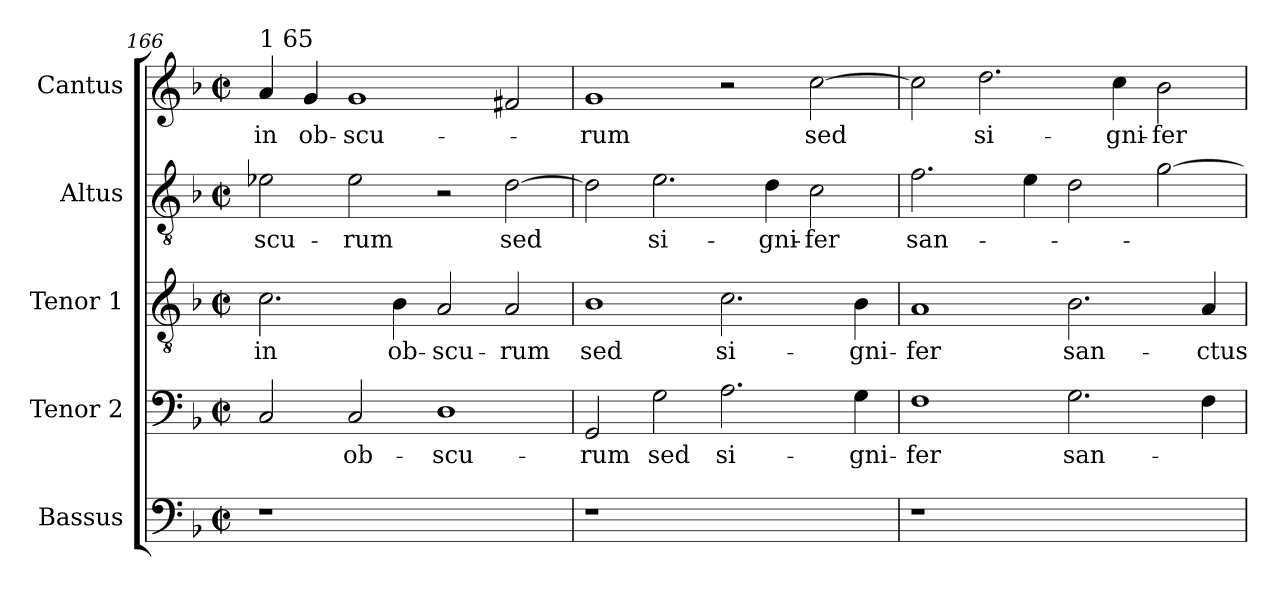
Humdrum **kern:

**kern	**kern	**text	**kern	**text	**kern	**text	**kern	**text
*part5	*part4	*part4	*part3	*part3	*part2	*part2	*part1	*part1
*staff5	*staff4	*staff4	*staff3	*staff3	*staff2	*staff2	*staff1	*staff1
*I"Bassus	*I"Tenor 2	*	*I"Tenor 1	*	*I"Altus	*	*I"Cantus	*
!!LO:LB:g=z
*clefF4	*clefF4	*	*clefGv2	*	*clefGv2	*	*clefG2	*
*k[b-]	*k[b-]	*	*k[b-]	*	*k[b-]	*	*k[b-]	*
*F:	*F:	*	*F:	*	*F:	*	*F:	*
*M2/2	*M2/2	*	*M2/2	*	*M2/2	*	*M2/2	*
*met(c|)	*met(c|)	*	*met(c|)	*	*met(c|)	*	*met(c|)	*
=166	=166	=166	=166	=166	=166	=166	=166	=166
!	!	!	!	!	!	!	!LO:TX:a:t=1 65	!
!	!	!	!	!LO:LY:b:cj	!	!LO:LY:b:cj	!	!LO:LY:b:cj
1r	2C/	.	2.c\	in	2e-X\	-scu-	4a/	in
!	!	!	!	!	!	!	!	!LO:LY:b
.	.	.	.	.	.	.	4g/	ob-
!	!	!LO:LY:b	!	!	!	!LO:LY:b:cj	!	!LO:LY:b:rj
.	2C/	ob-	.	.	2e-\	-rum	1g	-scu-
!	!	!	!	!LO:LY:b	!	!	!	!
.	.	.	4B-\	ob-	.	.	.	.
!	!	!LO:LY:b:rj	!	!LO:LY:b:cj	!	!	!	!
1ryy	1D	-scu-	2A/	-scu-	2r	.	.	.
!	!	!	!	!LO:LY:b:rj	!	!LO:LY:b:cj	!	!
.	.	.	2A/	-rum	[>2d\	sed	2f#X/	.
=167	=167	=167	=167	=167	=167	=167	=167	=167
!	!	!LO:LY:b:cj	!	!LO:LY:b:cj	!	!	!	!LO:LY:b:cj
1r	2GG/	-rum	1B-	sed	2d\]	.	1g	-rum
!	!	!LO:LY:b:cj	!	!	!	!LO:LY:b:cj	!	!
.	2G\	sed	.	.	2.e\	si-	.	.
!	!	!LO:LY:b:cj	!	!LO:LY:b:cj	!	!	!	!
1ryy	2.A\	si-	2.c\	si-	.	.	2r	.
!	!	!	!	!	!	!LO:LY:b	!	!
.	.	.	.	.	4d\	-gni-	.	.
!	!	!	!	!	!	!LO:LY:b:rj	!	!LO:LY:b:cj
.	.	.	.	.	2c\	-fer	[>2cc\	sed
!	!	!LO:LY:b:cj	!	!LO:LY:b:cj	!	!	!	!
.	4G\	-gni-	4B-\	-gni-	.	.	.	.
=168	=168	=168	=168	=168	=168	=168	=168	=168
!	!	!LO:LY:b:cj	!	!LO:LY:b:cj	!	!LO:LY:b:cj	!	!
1r	1F	-fer	1A	-fer	2.f\	san-	2cc\]	.
!	!	!	!	!	!	!	!	!LO:LY:b:cj
.	.	.	.	.	.	.	2.dd\	si-
.	.	.	.	.	4e\	.	.	.
!	!	!LO:LY:b:cj	!	!LO:LY:b:cj	!	!	!	!
1ryy	2.G\	san-	2.B-\	san-	2d\	.	.	.
!	!	!	!	!	!	!	!	!LO:LY:b
.	.	.	.	.	.	.	4cc\	-gni-
!	!	!	!	!	!	!	!	!LO:LY:b:rj
.	.	.	.	.	[>2g\	.	2b-\	-fer
!	!	!	!	!LO:LY:b:cj	!	!	!	!
.	4F\	.	4A/	-ctus	.	.	.	.
=	=	=	=	=	=	=	=	=
*-	*-	*-	*-	*-	*-	*-	*-	*-
